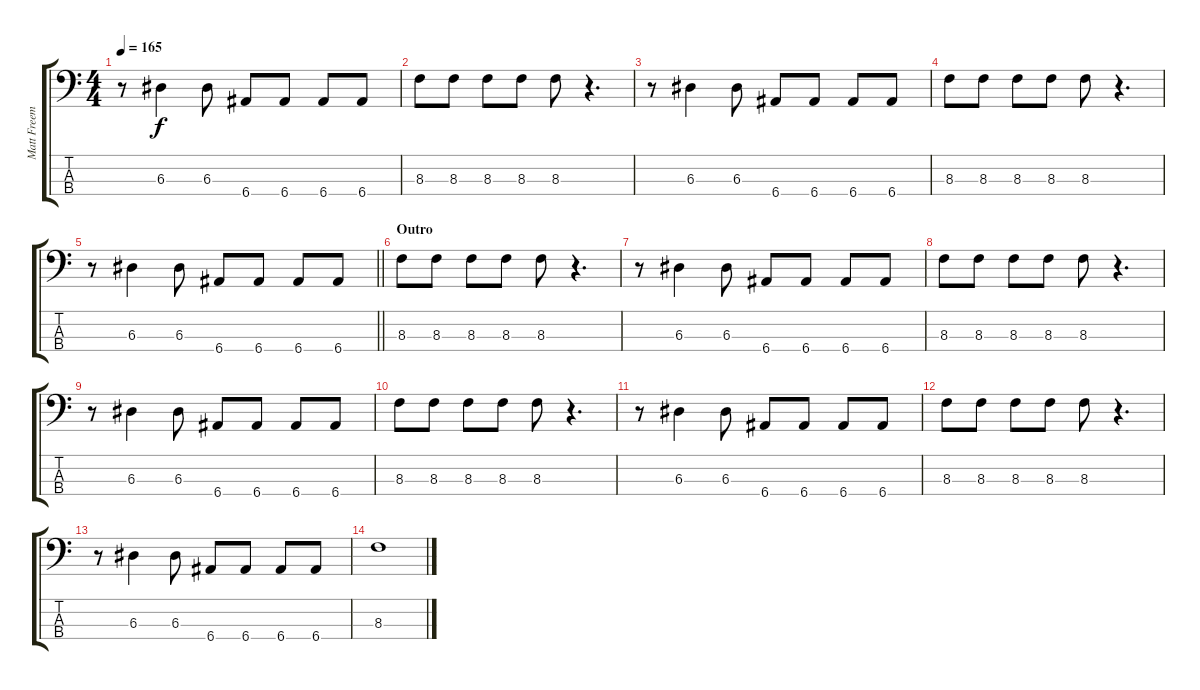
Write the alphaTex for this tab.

\track ("Matt Freeman" "Matt Freem") {instrument electricbassfinger}
\staff {score tabs}
\tuning (G2 D2 A1 E1) {hide}
\ts (4 4)
\tempo 165
\clef f4
\ks c
r.8{dy f} 6.3.4 6.3.8 6.4.8 6.4.8 6.4.8 6.4.8 |
8.3.8 8.3.8 8.3.8 8.3.8 8.3.8 r.4{d} |
r.8 6.3.4 6.3.8 6.4.8 6.4.8 6.4.8 6.4.8 |
8.3.8 8.3.8 8.3.8 8.3.8 8.3.8 r.4{d} |
\barLineRight lightlight
r.8 6.3.4 6.3.8 6.4.8 6.4.8 6.4.8 6.4.8 |
\section ("" "Outro")
8.3.8 8.3.8 8.3.8 8.3.8 8.3.8 r.4{d} |
r.8 6.3.4 6.3.8 6.4.8 6.4.8 6.4.8 6.4.8 |
8.3.8 8.3.8 8.3.8 8.3.8 8.3.8 r.4{d} |
r.8 6.3.4 6.3.8 6.4.8 6.4.8 6.4.8 6.4.8 |
8.3.8 8.3.8 8.3.8 8.3.8 8.3.8 r.4{d} |
r.8 6.3.4 6.3.8 6.4.8 6.4.8 6.4.8 6.4.8 |
8.3.8 8.3.8 8.3.8 8.3.8 8.3.8 r.4{d} |
r.8 6.3.4 6.3.8 6.4.8 6.4.8 6.4.8 6.4.8 |
8.3.1
